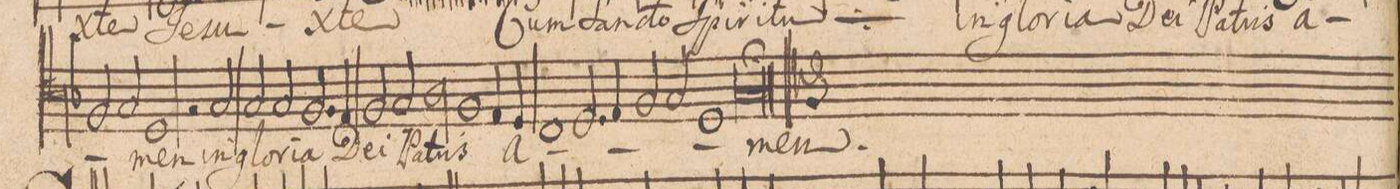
**kern	**text
*I"BASSVS.	*
*clefC4	*
*k[b-]	*
*met(C|)	*
*M2/1	*
2F/	.
2G/	.
1D	-men
=136-	=136-
2rF	.
2G/	in
2G/	glo-
2G/	-ri-
=137-	=137-
2.F/	-a
4E/	.
2F/	De-
2G/	i
=138-	=138-
2A\	Pa-
1F	-tris
4E/	a-
4D/	.
=139-	=139-
1C	.
2.D/	.
4E/	.
=140-	=140-
2F/	.
2G/	.
1D	.
=141-	=141-
0Gl;	men.
==	==
*-	*-
